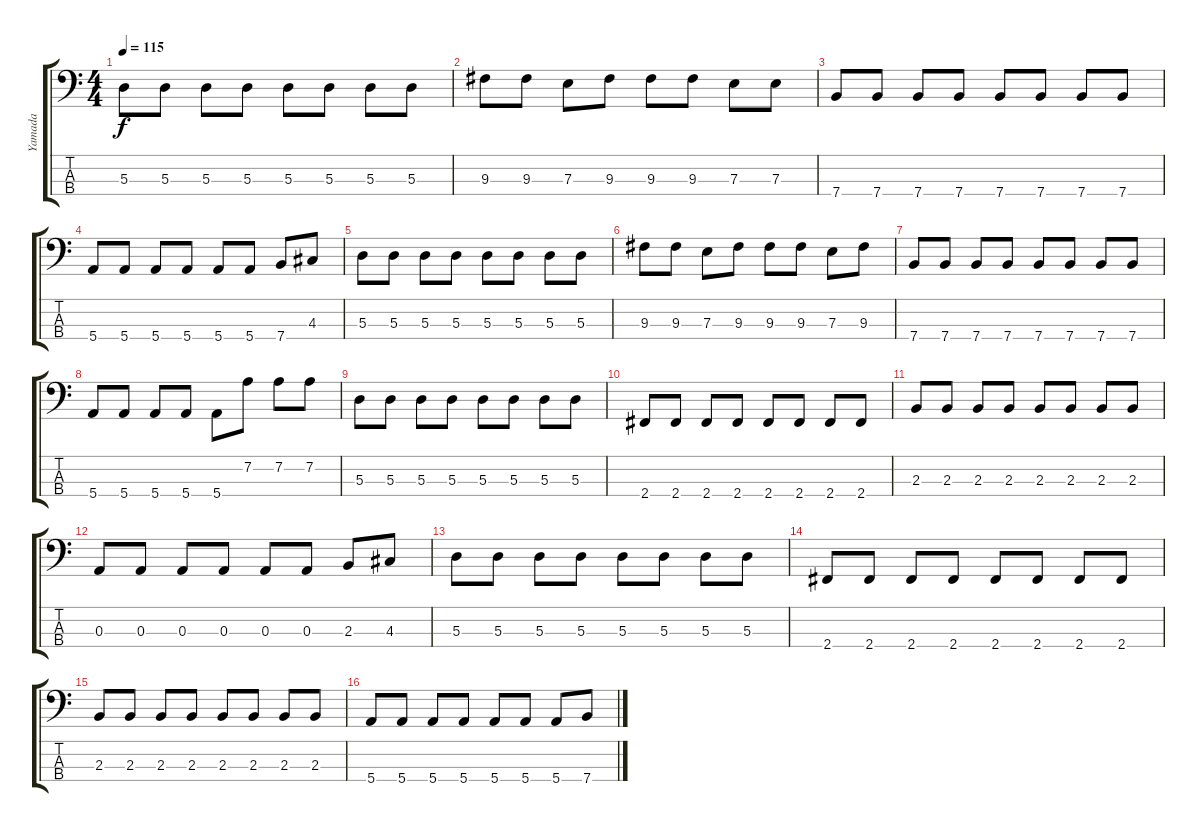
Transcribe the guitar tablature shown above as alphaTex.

\track ("Yamada" "Yamada") {instrument electricbasspick}
\staff {score tabs}
\tuning (G2 D2 A1 E1) {hide}
\ts (4 4)
\tempo 115
\clef f4
\ks c
5.3.8{dy f} 5.3.8 5.3.8 5.3.8 5.3.8 5.3.8 5.3.8 5.3.8 |
9.3.8 9.3.8 7.3.8 9.3.8 9.3.8 9.3.8 7.3.8 7.3.8 |
7.4.8 7.4.8 7.4.8 7.4.8 7.4.8 7.4.8 7.4.8 7.4.8 |
5.4.8 5.4.8 5.4.8 5.4.8 5.4.8 5.4.8 7.4.8 4.3.8 |
5.3.8 5.3.8 5.3.8 5.3.8 5.3.8 5.3.8 5.3.8 5.3.8 |
9.3.8 9.3.8 7.3.8 9.3.8 9.3.8 9.3.8 7.3.8 9.3.8 |
7.4.8 7.4.8 7.4.8 7.4.8 7.4.8 7.4.8 7.4.8 7.4.8 |
5.4.8 5.4.8 5.4.8 5.4.8 5.4.8 7.2.8 7.2.8 7.2.8 |
5.3.8 5.3.8 5.3.8 5.3.8 5.3.8 5.3.8 5.3.8 5.3.8 |
2.4.8 2.4.8 2.4.8 2.4.8 2.4.8 2.4.8 2.4.8 2.4.8 |
2.3.8 2.3.8 2.3.8 2.3.8 2.3.8 2.3.8 2.3.8 2.3.8 |
0.3.8 0.3.8 0.3.8 0.3.8 0.3.8 0.3.8 2.3.8 4.3.8 |
5.3.8 5.3.8 5.3.8 5.3.8 5.3.8 5.3.8 5.3.8 5.3.8 |
2.4.8 2.4.8 2.4.8 2.4.8 2.4.8 2.4.8 2.4.8 2.4.8 |
2.3.8 2.3.8 2.3.8 2.3.8 2.3.8 2.3.8 2.3.8 2.3.8 |
5.4.8 5.4.8 5.4.8 5.4.8 5.4.8 5.4.8 5.4.8 7.4.8
